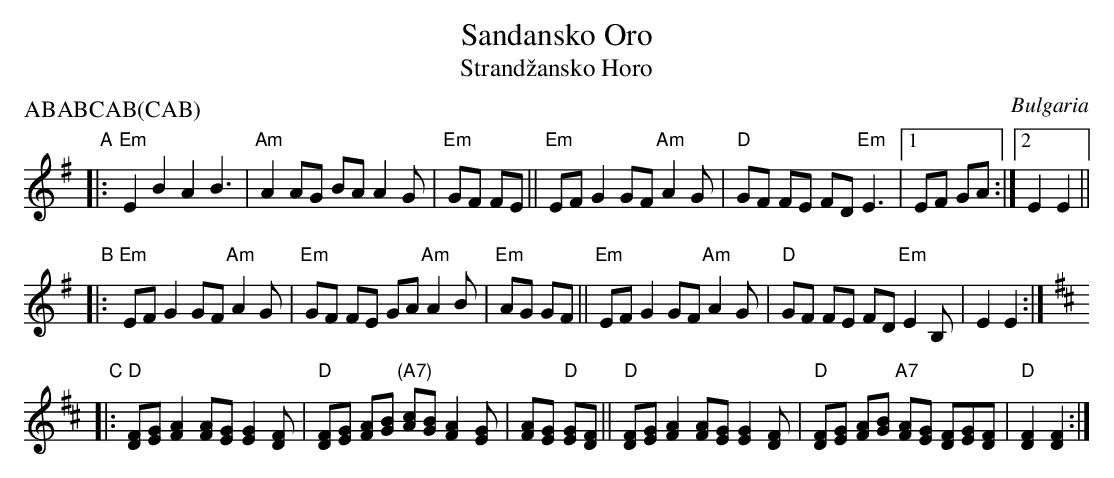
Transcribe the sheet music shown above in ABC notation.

X:1
T: Sandansko Oro
T: Strand\vzansko Horo
O: Bulgaria
P: ABABCAB(CAB)
M: 9.9.4/8
K: Em
"A"\
|: "Em"E2 B2 A2     B3  | "Am"A2 AG BA    A2G | "Em"GF FE \
|| "Em"EF G2 GF "Am"A2G |  "D"GF FE FD "Em"E3 |1 EF GA :|2 E2 E2 ||
"B"\
|: "Em"EF G2 GF "Am"A2G | "Em"GF FE GA "Am"A2B | "Em"AG GF \
|| "Em"EF G2 GF "Am"A2G |  "D"GF FE FD "Em"E2B,|     E2 E2 :|
K: D
"C"\
|: "D"[FD][GE] [A2F2]   [AF][GE] [G2E2][FD] \
|  "D"[FD][GE] [AF][BG] "(A7)"[cA][BG] [A2F2][GE] \
|     [AF][GE] "D"[GE][FD] \
|| "D"[FD][GE] [A2F2]   [AF][GE] [G2E2][FD] \
|  "D"[FD][GE] [AF][BG] "A7"[AF][GE] [FD][GE][FD] \
|  "D"[F2D2]   [F2D2] :|
